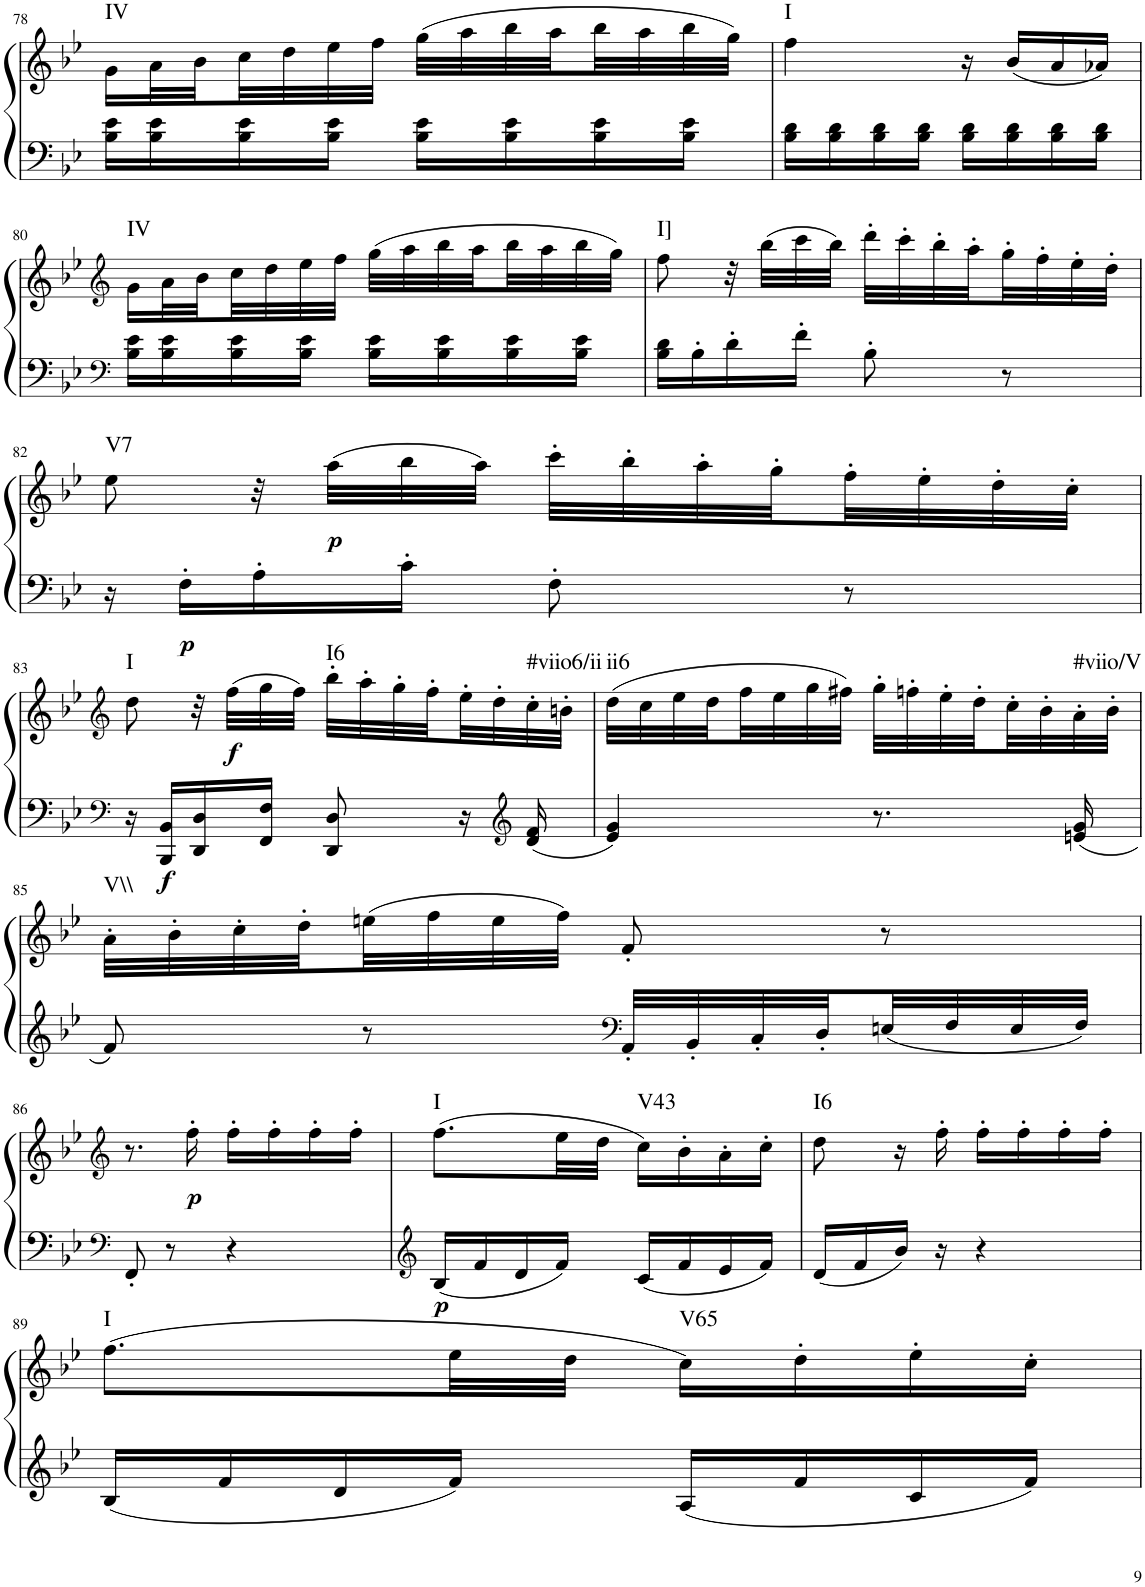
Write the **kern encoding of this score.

**kern	**kern	**dynam	**harte
*part1	*part1	*part1	*part1
*staff2	*staff1	*staff1/2	*
*I"Klavier linke Hand	*	*	*
!!LO:PB:g=z
*clefF4	*clefG2	*	*
*k[b-e-]	*k[b-e-]	*	*
*M2/4	*M2/4	*	*
=78	=78	=78	=78
*^	*	*	*
!	!	!	!	!LO:H:kt=IV
2ryy	16B-\ 16e-\LL	16g\LL	.	N
.	16B-\ 16e-\	32a\L	.	.
.	.	32b-\	.	.
.	16B-\ 16e-\	32cc\	.	.
.	.	32dd\	.	.
.	16B-\ 16e-\JJ	32ee-\	.	.
.	.	32ff\JJJ	.	.
.	16B-\ 16e-\LL	(32gg\LLL	.	.
.	.	32aa\	.	.
.	16B-\ 16e-\	32bb-\	.	.
.	.	32aa\	.	.
.	16B-\ 16e-\	32bb-\	.	.
.	.	32aa\	.	.
.	16B-\ 16e-\JJ	32bb-\	.	.
.	.	32gg\JJJ)	.	.
=79	=79	=79	=79	=79
!	!	!	!	!LO:H:kt=I
2ryy	16B-\ 16d\LL	4ff\	.	N
.	16B-\ 16d\	.	.	.
.	16B-\ 16d\	.	.	.
.	16B-\ 16d\JJ	.	.	.
.	16B-\ 16d\LL	16r	.	.
.	16B-\ 16d\	(16b-/LL	.	.
.	16B-\ 16d\	16a/	.	.
.	16B-\ 16d\JJ	16a-X/JJ)	.	.
*v	*v	*	*	*
!!LO:LB:g=z
=80	=80	=80	=80
*clefF4	*clefG2	*	*
*^	*	*	*
!	!	!	!	!LO:H:kt=IV
*v	*v	*	*	*
16B-\ 16e-\LL	16g\LL	.	N
16B-\ 16e-\	32a\L	.	.
.	32b-\	.	.
16B-\ 16e-\	32cc\	.	.
.	32dd\	.	.
16B-\ 16e-\JJ	32ee-\	.	.
.	32ff\JJJ	.	.
16B-\ 16e-\LL	(32gg\LLL	.	.
.	32aa\	.	.
16B-\ 16e-\	32bb-\	.	.
.	32aa\	.	.
16B-\ 16e-\	32bb-\	.	.
.	32aa\	.	.
16B-\ 16e-\JJ	32bb-\	.	.
.	32gg\JJJ)	.	.
=81	=81	=81	=81
!	!	!	!LO:H:kt=I]
16B-\ 16d\LL	8ff\	.	N
16B-'\	.	.	.
16d'\	32r	.	.
.	(32bb-\LLL	.	.
16f'\JJ	32ccc\	.	.
.	32bb-\JJJ)	.	.
8B-'\	32ddd'\LLL	.	.
.	32ccc'\	.	.
.	32bb-'\	.	.
.	32aa'\	.	.
8r	32gg'\	.	.
.	32ff'\	.	.
.	32ee-'\	.	.
.	32dd'\JJJ	.	.
!!LO:LB:g=z
=82	=82	=82	=82
!	!	!	!LO:H:kt=V7
16r	8ee-\	.	N
!	!	!LO:DY:b=2	!
16F'\LL	.	p	.
16A'\	32r	.	.
!	!	!LO:DY:b	!
.	(32aa\LLL	p	.
16c'\JJ	32bb-\	.	.
.	32aa\JJJ)	.	.
8F'\	32ccc'\LLL	.	.
.	32bb-'\	.	.
.	32aa'\	.	.
.	32gg'\	.	.
8r	32ff'\	.	.
.	32ee-'\	.	.
.	32dd'\	.	.
.	32cc'\JJJ	.	.
!!LO:LB:g=z
=83	=83	=83	=83
*clefF4	*clefG2	*	*
!	!	!	!LO:H:kt=I
16r	8dd\	.	N
!	!	!LO:DY:b=2	!
16BBB-/ 16BB-/LL	.	f	.
16DD/ 16D/	32r	.	.
!	!	!LO:DY:b	!
.	(32ff\LLL	f	.
16FF/ 16F/JJ	32gg\	.	.
.	32ff\JJJ)	.	.
!	!	!	!LO:H:kt=I6
8DD/ 8D/	32bb-'\LLL	.	N
.	32aa'\	.	.
.	32gg'\	.	.
.	32ff'\	.	.
16r	32ee-'\	.	.
.	32dd'\	.	.
*clefG2	*	*	*
!	!	!	!LO:H:kt=#viio6/ii
16d/ 16f/	32cc'\	.	N
.	32bn'\JJJ	.	.
=84	=84	=84	=84
!	!	!	!LO:H:kt=ii6
4e-/ 4g/	(32dd\LLL	.	N
.	32cc\	.	.
.	32ee-\	.	.
.	32dd\	.	.
.	32ff\	.	.
.	32ee-\	.	.
.	32gg\	.	.
.	32ff#X\JJJ)	.	.
8.r	32gg'\LLL	.	.
.	32ffn'\	.	.
.	32ee-'\	.	.
.	32dd'\	.	.
.	32cc'\	.	.
.	32b-'\	.	.
!	!	!	!LO:H:kt=#viio/V
16en/ 16g/	32a'\	.	N
.	32b-'\JJJ	.	.
!!LO:LB:g=z
=85	=85	=85	=85
!	!	!	!LO:H:kt=V\\
8f/	32a'\LLL	.	N
.	32b-'\	.	.
.	32cc'\	.	.
.	32dd'\	.	.
8r	(32een\	.	.
.	32ff\	.	.
.	32ee\	.	.
.	32ff\JJJ)	.	.
*clefF4	*	*	*
32AA'/LLL	8f'/	.	.
32BB-'/	.	.	.
32C'/	.	.	.
32D'/	.	.	.
32En/	8r	.	.
32F/	.	.	.
32E/	.	.	.
32F/JJJ	.	.	.
!!LO:LB:g=z
=86	=86	=86	=86
*clefF4	*clefG2	*	*
8FF'/	8.r	.	.
8r	.	.	.
!	!	!LO:DY:b	!
.	16ff'\	p	.
4r	16ff'\LL	.	.
.	16ff'\	.	.
.	16ff'\	.	.
.	16ff'\JJ	.	.
=87	=87	=87	=87
*clefG2	*	*	*
!	!	!LO:DY:b=2	!LO:H:kt=I
16B-/LL	(8.ff\L	p	N
16f/	.	.	.
16d/	.	.	.
16f/JJ	32ee-\LL	.	.
.	32dd\JJJ	.	.
!	!	!	!LO:H:kt=V43
16c/LL	16cc\LL)	.	N
16f/	16b-'\	.	.
16e-/	16a'\	.	.
16f/JJ	16cc'\JJ	.	.
=88	=88	=88	=88
!	!	!	!LO:H:kt=I6
16d/LL	8dd\	.	N
16f/	.	.	.
16b-/JJ	16r	.	.
16r	16ff'\	.	.
4r	16ff'\LL	.	.
.	16ff'\	.	.
.	16ff'\	.	.
.	16ff'\JJ	.	.
!!LO:LB:g=z
=89	=89	=89	=89
!	!	!	!LO:H:kt=I
16B-/LL	(8.ff\L	.	N
16f/	.	.	.
16d/	.	.	.
16f/JJ	32ee-\LL	.	.
.	32dd\JJJ	.	.
!	!	!	!LO:H:kt=V65
16A/LL	16cc\LL)	.	N
16f/	16dd'\	.	.
16c/	16ee-'\	.	.
16f/JJ	16cc'\JJ	.	.
=	=	=	=
*-	*-	*-	*-
